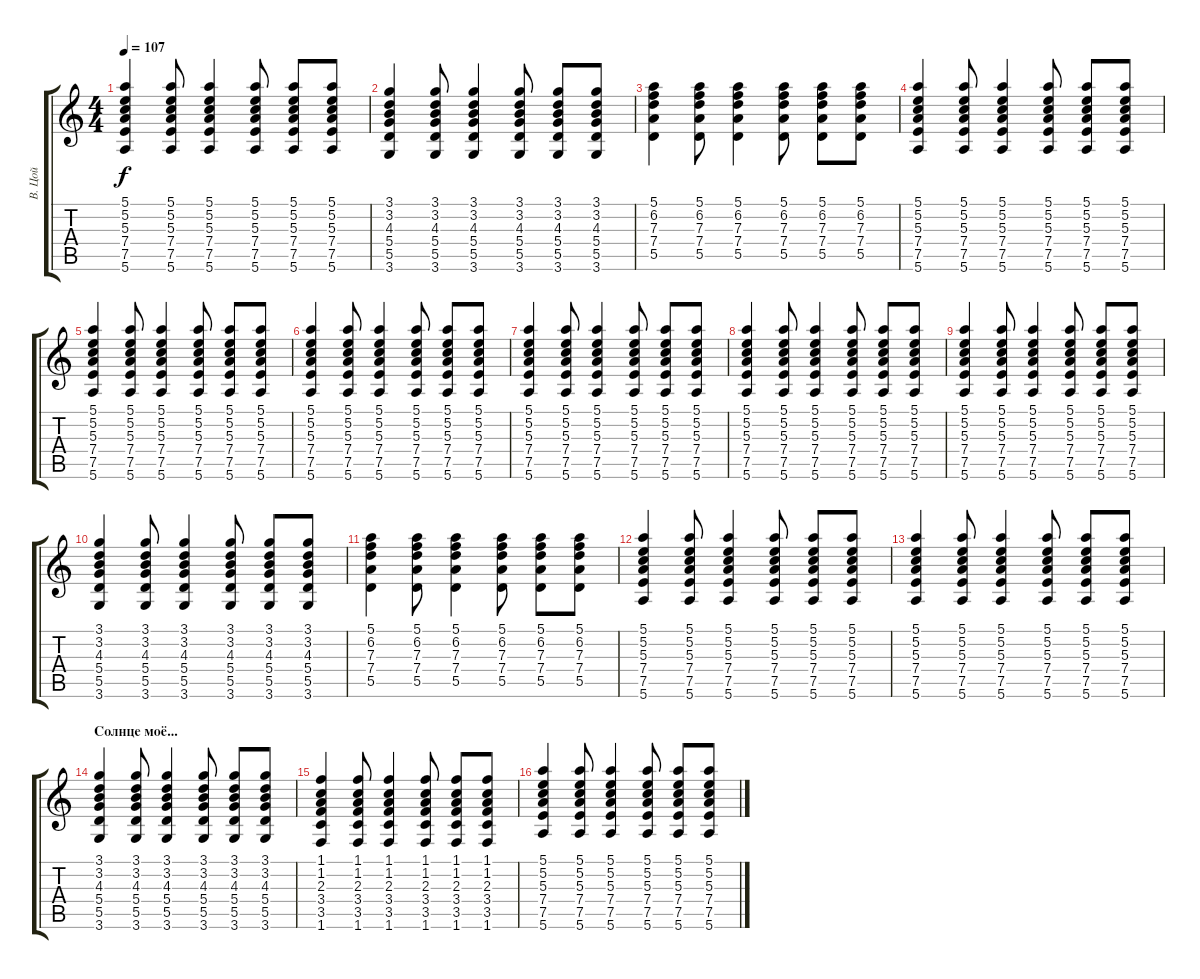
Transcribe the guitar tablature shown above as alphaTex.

\track ("В. Цой" "В. Цой") {instrument acousticguitarsteel}
\staff {score tabs}
\tuning (E4 B3 G3 D3 A2 E2) {hide}
\ts (4 4)
\tempo 107
\clef g2
\ks c
(5.1 5.2 5.3 7.4 7.5 5.6).4{dy f} (5.1 5.2 5.3 7.4 7.5 5.6).8 (5.1 5.2 5.3 7.4 7.5 5.6).4 (5.1 5.2 5.3 7.4 7.5 5.6).8 (5.1 5.2 5.3 7.4 7.5 5.6).8 (5.1 5.2 5.3 7.4 7.5 5.6).8 |
(3.1 3.2 4.3 5.4 5.5 3.6).4 (3.1 3.2 4.3 5.4 5.5 3.6).8 (3.1 3.2 4.3 5.4 5.5 3.6).4 (3.1 3.2 4.3 5.4 5.5 3.6).8 (3.1 3.2 4.3 5.4 5.5 3.6).8 (3.1 3.2 4.3 5.4 5.5 3.6).8 |
(5.1 6.2 7.3 7.4 5.5).4 (5.1 6.2 7.3 7.4 5.5).8 (5.1 6.2 7.3 7.4 5.5).4 (5.1 6.2 7.3 7.4 5.5).8 (5.1 6.2 7.3 7.4 5.5).8 (5.1 6.2 7.3 7.4 5.5).8 |
(5.1 5.2 5.3 7.4 7.5 5.6).4 (5.1 5.2 5.3 7.4 7.5 5.6).8 (5.1 5.2 5.3 7.4 7.5 5.6).4 (5.1 5.2 5.3 7.4 7.5 5.6).8 (5.1 5.2 5.3 7.4 7.5 5.6).8 (5.1 5.2 5.3 7.4 7.5 5.6).8 |
(5.1 5.2 5.3 7.4 7.5 5.6).4 (5.1 5.2 5.3 7.4 7.5 5.6).8 (5.1 5.2 5.3 7.4 7.5 5.6).4 (5.1 5.2 5.3 7.4 7.5 5.6).8 (5.1 5.2 5.3 7.4 7.5 5.6).8 (5.1 5.2 5.3 7.4 7.5 5.6).8 |
(5.1 5.2 5.3 7.4 7.5 5.6).4 (5.1 5.2 5.3 7.4 7.5 5.6).8 (5.1 5.2 5.3 7.4 7.5 5.6).4 (5.1 5.2 5.3 7.4 7.5 5.6).8 (5.1 5.2 5.3 7.4 7.5 5.6).8 (5.1 5.2 5.3 7.4 7.5 5.6).8 |
(5.1 5.2 5.3 7.4 7.5 5.6).4 (5.1 5.2 5.3 7.4 7.5 5.6).8 (5.1 5.2 5.3 7.4 7.5 5.6).4 (5.1 5.2 5.3 7.4 7.5 5.6).8 (5.1 5.2 5.3 7.4 7.5 5.6).8 (5.1 5.2 5.3 7.4 7.5 5.6).8 |
(5.1 5.2 5.3 7.4 7.5 5.6).4 (5.1 5.2 5.3 7.4 7.5 5.6).8 (5.1 5.2 5.3 7.4 7.5 5.6).4 (5.1 5.2 5.3 7.4 7.5 5.6).8 (5.1 5.2 5.3 7.4 7.5 5.6).8 (5.1 5.2 5.3 7.4 7.5 5.6).8 |
(5.1 5.2 5.3 7.4 7.5 5.6).4 (5.1 5.2 5.3 7.4 7.5 5.6).8 (5.1 5.2 5.3 7.4 7.5 5.6).4 (5.1 5.2 5.3 7.4 7.5 5.6).8 (5.1 5.2 5.3 7.4 7.5 5.6).8 (5.1 5.2 5.3 7.4 7.5 5.6).8 |
(3.1 3.2 4.3 5.4 5.5 3.6).4 (3.1 3.2 4.3 5.4 5.5 3.6).8 (3.1 3.2 4.3 5.4 5.5 3.6).4 (3.1 3.2 4.3 5.4 5.5 3.6).8 (3.1 3.2 4.3 5.4 5.5 3.6).8 (3.1 3.2 4.3 5.4 5.5 3.6).8 |
(5.1 6.2 7.3 7.4 5.5).4 (5.1 6.2 7.3 7.4 5.5).8 (5.1 6.2 7.3 7.4 5.5).4 (5.1 6.2 7.3 7.4 5.5).8 (5.1 6.2 7.3 7.4 5.5).8 (5.1 6.2 7.3 7.4 5.5).8 |
(5.1 5.2 5.3 7.4 7.5 5.6).4 (5.1 5.2 5.3 7.4 7.5 5.6).8 (5.1 5.2 5.3 7.4 7.5 5.6).4 (5.1 5.2 5.3 7.4 7.5 5.6).8 (5.1 5.2 5.3 7.4 7.5 5.6).8 (5.1 5.2 5.3 7.4 7.5 5.6).8 |
(5.1 5.2 5.3 7.4 7.5 5.6).4 (5.1 5.2 5.3 7.4 7.5 5.6).8 (5.1 5.2 5.3 7.4 7.5 5.6).4 (5.1 5.2 5.3 7.4 7.5 5.6).8 (5.1 5.2 5.3 7.4 7.5 5.6).8 (5.1 5.2 5.3 7.4 7.5 5.6).8 |
\section ("" "Солнце моё...")
(3.1 3.2 4.3 5.4 5.5 3.6).4 (3.1 3.2 4.3 5.4 5.5 3.6).8 (3.1 3.2 4.3 5.4 5.5 3.6).4 (3.1 3.2 4.3 5.4 5.5 3.6).8 (3.1 3.2 4.3 5.4 5.5 3.6).8 (3.1 3.2 4.3 5.4 5.5 3.6).8 |
(1.1 1.2 2.3 3.4 3.5 1.6).4 (1.1 1.2 2.3 3.4 3.5 1.6).8 (1.1 1.2 2.3 3.4 3.5 1.6).4 (1.1 1.2 2.3 3.4 3.5 1.6).8 (1.1 1.2 2.3 3.4 3.5 1.6).8 (1.1 1.2 2.3 3.4 3.5 1.6).8 |
(5.1 5.2 5.3 7.4 7.5 5.6).4 (5.1 5.2 5.3 7.4 7.5 5.6).8 (5.1 5.2 5.3 7.4 7.5 5.6).4 (5.1 5.2 5.3 7.4 7.5 5.6).8 (5.1 5.2 5.3 7.4 7.5 5.6).8 (5.1 5.2 5.3 7.4 7.5 5.6).8
